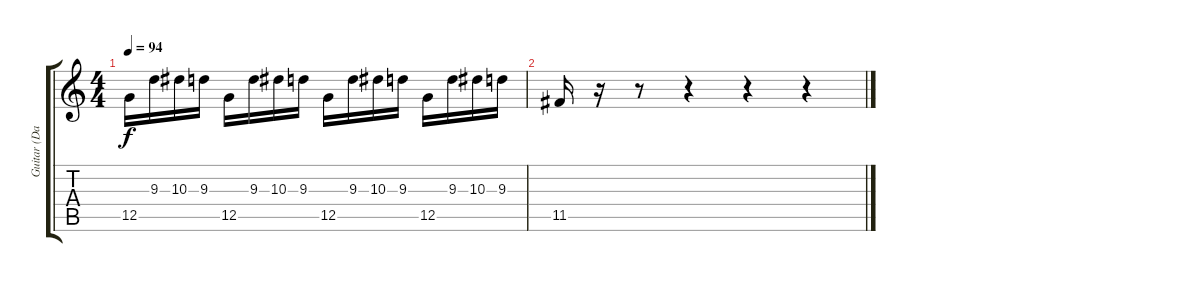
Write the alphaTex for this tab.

\track ("Guitar (Daron Malakian)" "Guitar (Da") {instrument distortionguitar}
\staff {score tabs}
\tuning (D4 A3 F3 C3 G2 C2) {hide}
\ts (4 4)
\tempo 94
\clef g2
\ks c
12.5.16{dy f} 9.3.16 10.3.16 9.3.16 12.5.16 9.3.16 10.3.16 9.3.16 12.5.16 9.3.16 10.3.16 9.3.16 12.5.16 9.3.16 10.3.16 9.3.16 |
11.5.16 r.16 r.8 r.4 r.4 r.4
